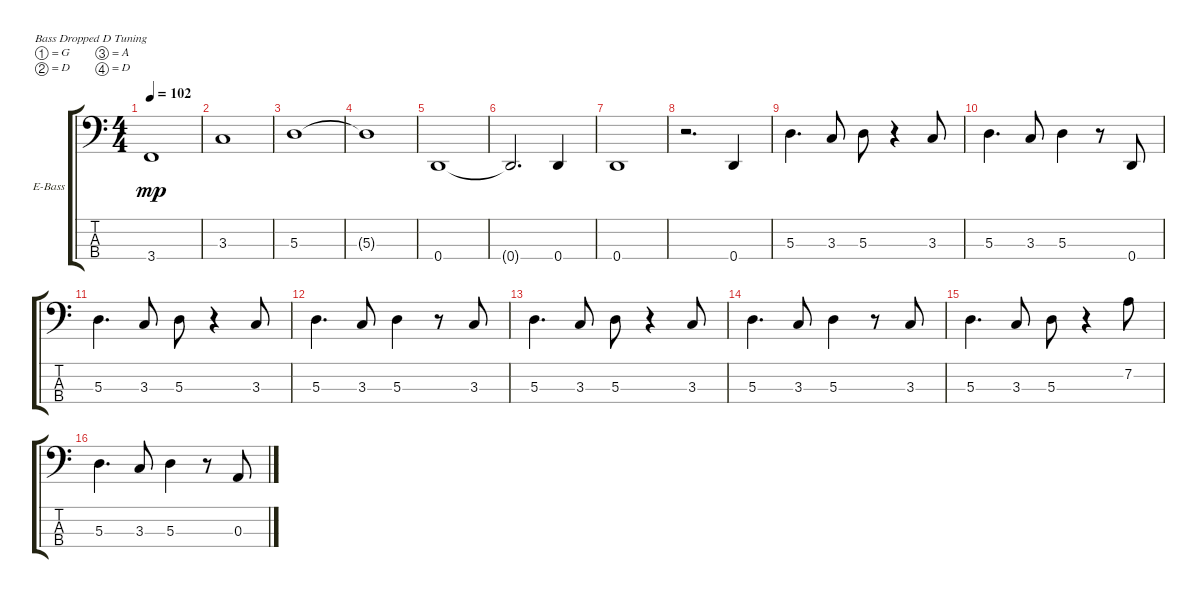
\defaultSystemsLayout 4
\bracketExtendMode groupsimilarinstruments
\firstSystemTrackNameOrientation horizontal
\otherSystemsTrackNameOrientation horizontal
\track ("Bass" "E-Bass") {instrument electricbassfinger}
\staff {score tabs}
\tuning (G2 D2 A1 D1)
\ts (4 4)
\tempo 102
\clef f4
\ks c
3.4.1{dy mp} |
3.3.1 |
5.3.1 |
5.3{t}.1 |
0.4.1 |
0.4{t}.2{d} 0.4.4 |
0.4.1 |
r.2{d} 0.4.4 |
5.3.4{d} 3.3.8 5.3.8 r.4 3.3.8 |
5.3.4{d} 3.3.8 5.3.4 r.8 0.4.8 |
5.3.4{d} 3.3.8 5.3.8 r.4 3.3.8 |
5.3.4{d} 3.3.8 5.3.4 r.8 3.3.8 |
5.3.4{d} 3.3.8 5.3.8 r.4 3.3.8 |
5.3.4{d} 3.3.8 5.3.4 r.8 3.3.8 |
5.3.4{d} 3.3.8 5.3.8 r.4 7.2.8 |
5.3.4{d} 3.3.8 5.3.4 r.8 0.3.8
